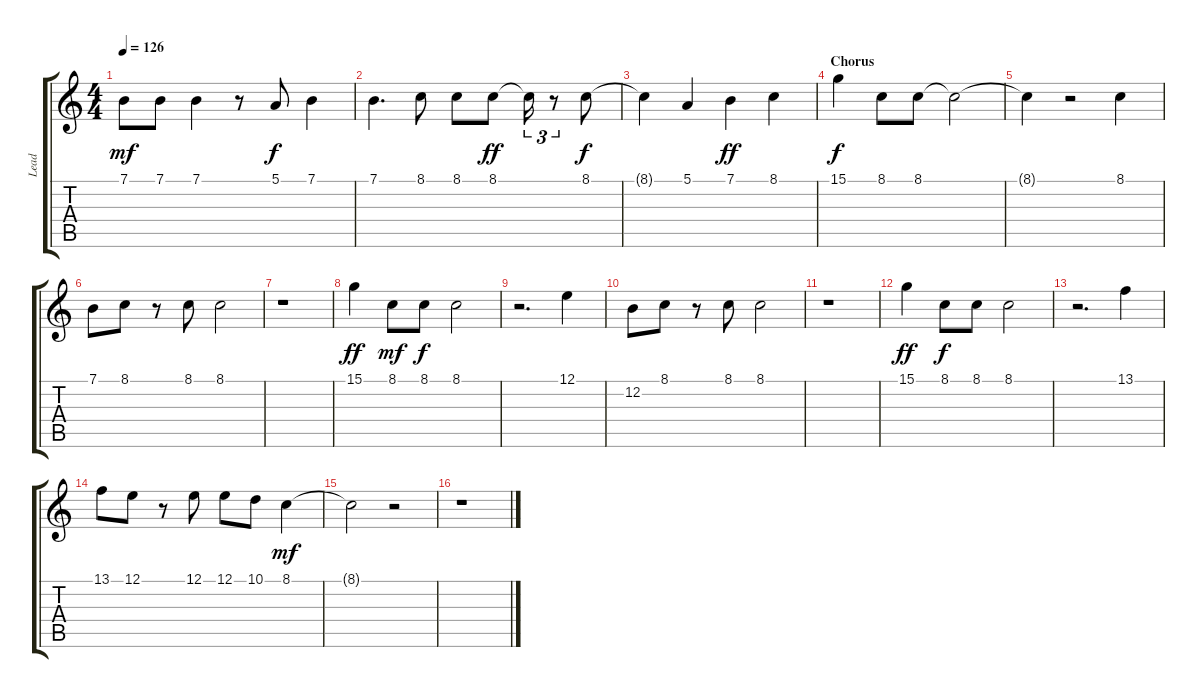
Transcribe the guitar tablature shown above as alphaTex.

\track ("Lead" "Lead") {instrument panflute}
\staff {score tabs}
\tuning (E4 B3 G3 D3 A2 E2) {hide}
\ts (4 4)
\tempo 126
\clef g2
\ks c
7.1.8{dy mf} 7.1.8 7.1.4 r.8 5.1.8{dy f} 7.1.4 |
7.1.4{d} 8.1.8 8.1.8 8.1.8{dy ff} 8.1{t}.16{tu (3 2)} r.8{tu (3 2)} 8.1.8{dy f} |
8.1{t}.4 5.1.4 7.1.4{dy ff} 8.1.4 |
\section ("" "Chorus")
15.1.4{dy f} 8.1.8 8.1.8 8.1{t}.2 |
8.1{t}.4 r.2 8.1.4 |
7.1.8 8.1.8 r.8 8.1.8 8.1.2 |
r.1 |
15.1.4{dy ff} 8.1.8{dy mf} 8.1.8{dy f} 8.1.2 |
r.2{d} 12.1.4 |
12.2.8 8.1.8 r.8 8.1.8 8.1.2 |
r.1 |
15.1.4{dy ff} 8.1.8{dy f} 8.1.8 8.1.2 |
r.2{d} 13.1.4 |
13.1.8 12.1.8 r.8 12.1.8 12.1.8 10.1.8 8.1.4{dy mf} |
8.1{t}.2 r.2 |
r.1
